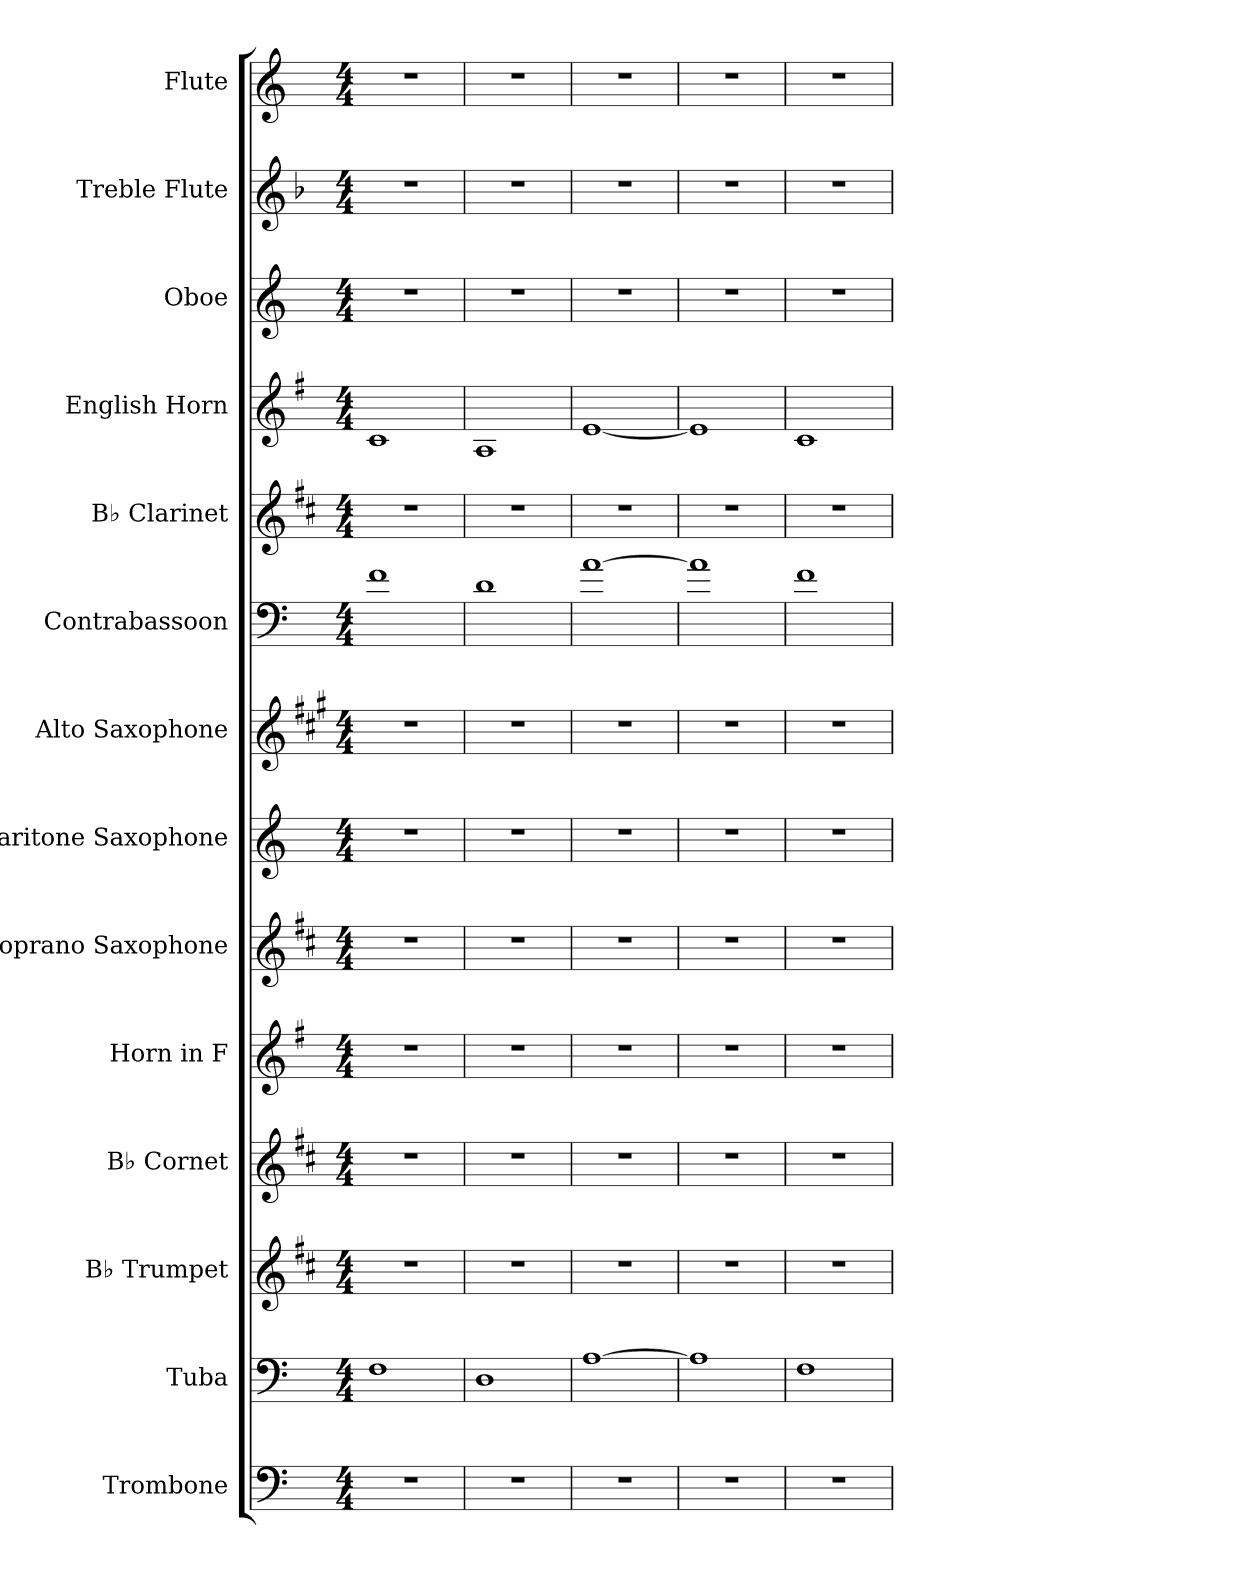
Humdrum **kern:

**kern	**kern	**kern	**kern	**kern	**kern	**kern	**kern	**kern	**kern	**kern	**kern	**kern	**kern
*part14	*part13	*part12	*part11	*part10	*part9	*part8	*part7	*part6	*part5	*part4	*part3	*part2	*part1
*staff14	*staff13	*staff12	*staff11	*staff10	*staff9	*staff8	*staff7	*staff6	*staff5	*staff4	*staff3	*staff2	*staff1
*I"Trombone	*I"Tuba	*I"B♭ Trumpet	*I"B♭ Cornet	*I"Horn in F	*I"Soprano Saxophone	*I"Baritone Saxophone	*I"Alto Saxophone	*I"Contrabassoon	*I"B♭ Clarinet	*I"English Horn	*I"Oboe	*I"Treble Flute	*I"Flute
*I'Tbn.	*I'Tba.	*I'B♭ Tpt.	*I'B♭ Cnt.	*	*I'S. Sax.	*I'Bar. Sax.	*I'A. Sax.	*I'Cbsn.	*I'B♭ Cl.	*I'E. Hn.	*I'Ob.	*I'Tr. Fl.	*I'Fl.
*clefF4	*clefF4	*clefG2	*clefG2	*clefG2	*clefG2	*clefG2	*clefG2	*clefF4	*clefG2	*clefG2	*clefG2	*clefG2	*clefG2
*	*	*ITrd1c2	*ITrd1c2	*ITrd4c7	*ITrd1c2	*ITrd12c21	*ITrd5c9	*ITrd7c12	*ITrd1c2	*ITrd4c7	*	*ITrd-4c-7	*
*k[]	*k[]	*k[]	*k[]	*k[]	*k[]	*k[]	*k[]	*k[]	*k[]	*k[]	*k[]	*k[]	*k[]
*M4/4	*M4/4	*M4/4	*M4/4	*M4/4	*M4/4	*M4/4	*M4/4	*M4/4	*M4/4	*M4/4	*M4/4	*M4/4	*M4/4
*MM175	*MM175	*MM175	*MM175	*MM175	*MM175	*MM175	*MM175	*MM175	*MM175	*MM175	*MM175	*MM175	*MM175
=1	=1	=1	=1	=1	=1	=1	=1	=1	=1	=1	=1	=1	=1
1r	1F	1r	1r	1r	1r	1r	1r	1F	1r	1F	1r	1r	1r
=2	=2	=2	=2	=2	=2	=2	=2	=2	=2	=2	=2	=2	=2
1r	1D	1r	1r	1r	1r	1r	1r	1D	1r	1D	1r	1r	1r
=3	=3	=3	=3	=3	=3	=3	=3	=3	=3	=3	=3	=3	=3
1r	[1A	1r	1r	1r	1r	1r	1r	[1A	1r	[1A	1r	1r	1r
=4	=4	=4	=4	=4	=4	=4	=4	=4	=4	=4	=4	=4	=4
1r	1A]	1r	1r	1r	1r	1r	1r	1A]	1r	1A]	1r	1r	1r
=5	=5	=5	=5	=5	=5	=5	=5	=5	=5	=5	=5	=5	=5
1r	1F	1r	1r	1r	1r	1r	1r	1F	1r	1F	1r	1r	1r
=	=	=	=	=	=	=	=	=	=	=	=	=	=
*-	*-	*-	*-	*-	*-	*-	*-	*-	*-	*-	*-	*-	*-
